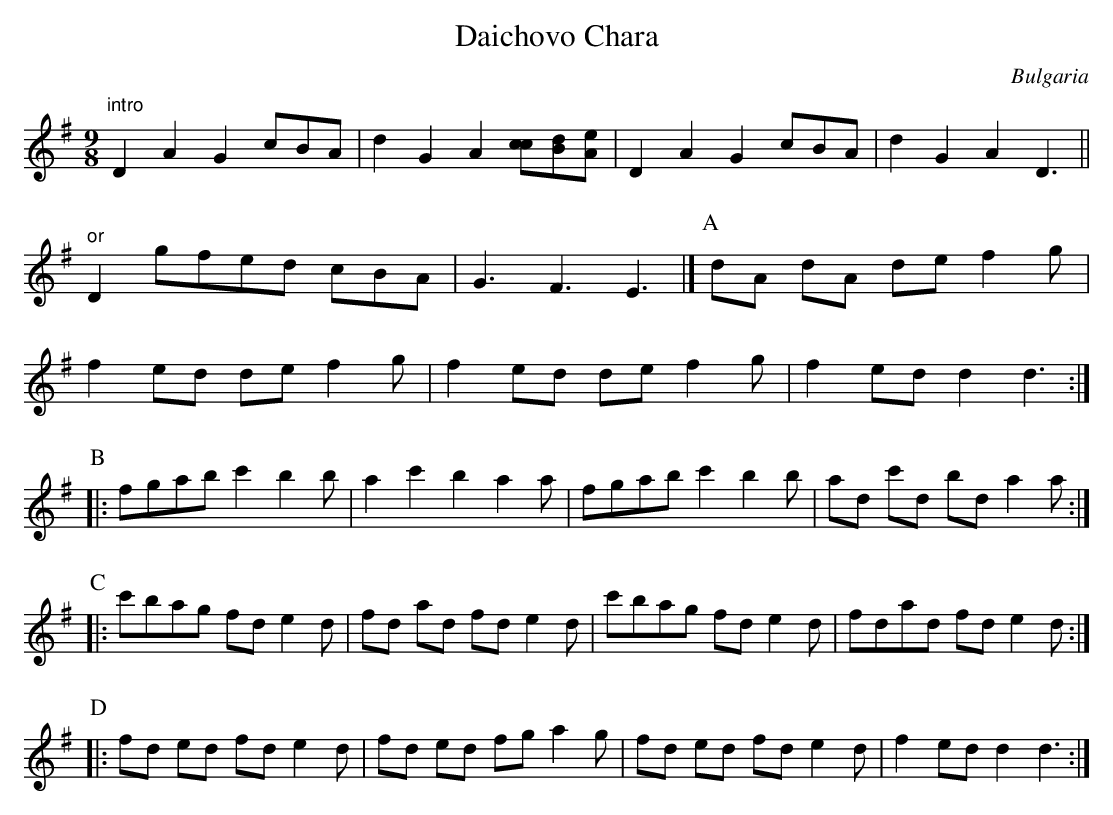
X:1
T:Daichovo Chara
O:Bulgaria
M:9/8
K:G
"intro"D2A2G2 cBA|d2G2A2 [cc][dB][eA]|\
D2A2G2cBA|d2G2A2D3||"or"D2gfed cBA|G3F3E3|]\
P:A
dA dA de f2g |f2 ed de f2g|\
f2 ed de f2g |f2 ed d2 d3:|
P:B
|:fgab c'2 b2b |a2 c'2 b2 a2a|\
fgab c'2 b2b |ad c'd bd a2a:|
P:C
|:c'bag fd e2d |fd ad fd e2d|\
c'bag fd e2d |fdad fd e2d:|
P:D
|:fd ed fd e2d |fd ed fg a2g|\
fd ed fd e2d |f2 ed d2 d3:|
